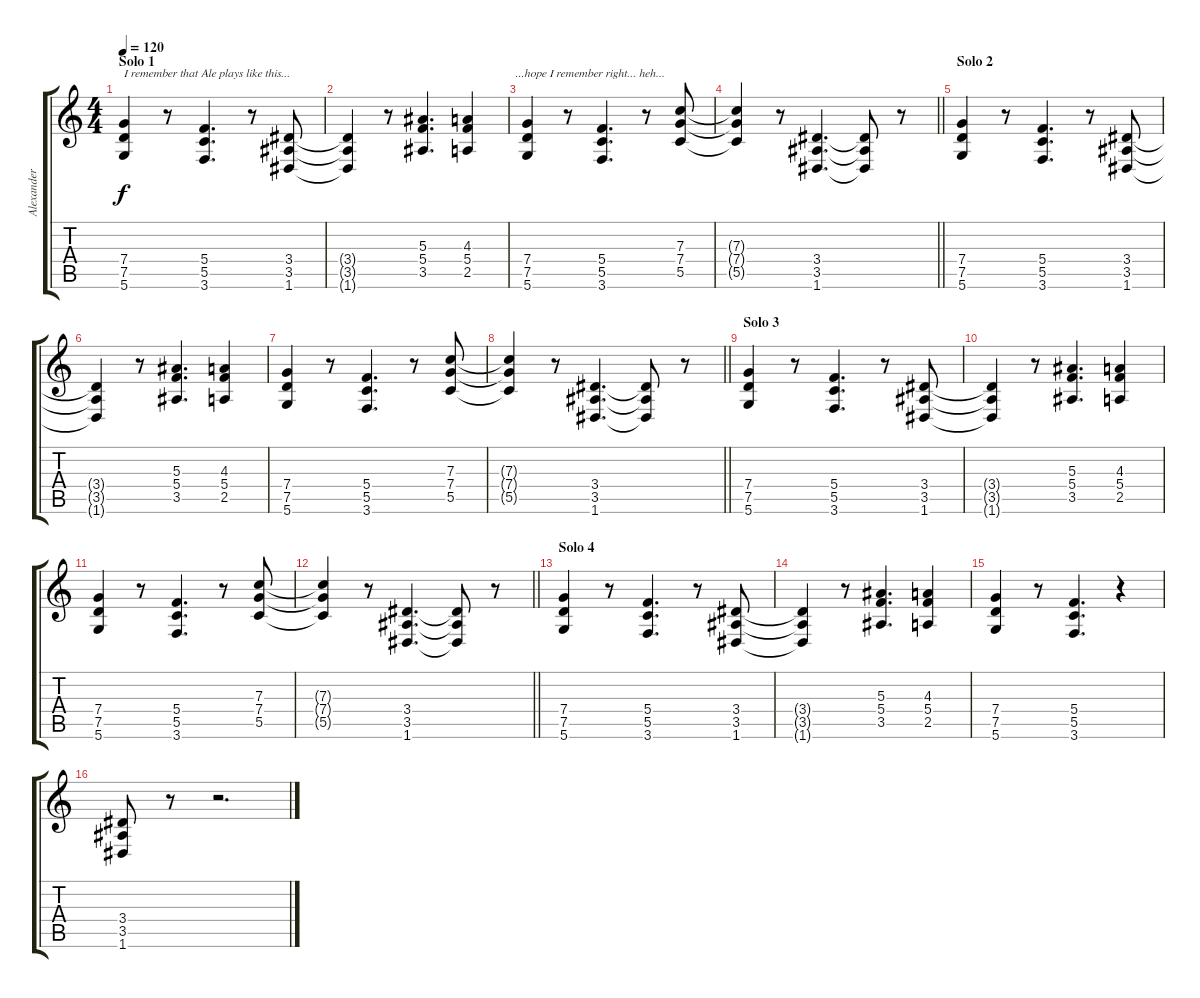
\track ("Alexander Kuoppala" "Alexander ") {instrument distortionguitar}
\staff {score tabs}
\tuning (D4 A3 F3 C3 G2 D2) {hide}
\ts (4 4)
\section ("" "Solo 1")
\tempo 120
\clef g2
\ks c
(7.4 7.5 5.6).4{txt "I remember that Ale plays like this..." dy f instrument distortionguitar} r.8 (5.4 5.5 3.6).4{d} r.8 (3.4 3.5 1.6).8 |
(3.4{t} 3.5{t} 1.6{t}).4 r.8 (5.3 5.4 3.5).4{d} (4.3 5.4 2.5).4{txt "                ...hope I remember right... heh..."} |
(7.4 7.5 5.6).4 r.8 (5.4 5.5 3.6).4{d} r.8 (7.3 7.4 5.5).8 |
\barLineRight lightlight
(7.3{t} 7.4{t} 5.5{t}).4 r.8 (3.4 3.5 1.6).4{d} (3.4{t} 3.5{t} 1.6{t}).8 r.8 |
\section ("" "Solo 2")
(7.4 7.5 5.6).4 r.8 (5.4 5.5 3.6).4{d} r.8 (3.4 3.5 1.6).8 |
(3.4{t} 3.5{t} 1.6{t}).4 r.8 (5.3 5.4 3.5).4{d} (4.3 5.4 2.5).4 |
(7.4 7.5 5.6).4 r.8 (5.4 5.5 3.6).4{d} r.8 (7.3 7.4 5.5).8 |
\barLineRight lightlight
(7.3{t} 7.4{t} 5.5{t}).4 r.8 (3.4 3.5 1.6).4{d} (3.4{t} 3.5{t} 1.6{t}).8 r.8 |
\section ("" "Solo 3")
(7.4 7.5 5.6).4 r.8 (5.4 5.5 3.6).4{d} r.8 (3.4 3.5 1.6).8 |
(3.4{t} 3.5{t} 1.6{t}).4 r.8 (5.3 5.4 3.5).4{d} (4.3 5.4 2.5).4 |
(7.4 7.5 5.6).4 r.8 (5.4 5.5 3.6).4{d} r.8 (7.3 7.4 5.5).8 |
\barLineRight lightlight
(7.3{t} 7.4{t} 5.5{t}).4 r.8 (3.4 3.5 1.6).4{d} (3.4{t} 3.5{t} 1.6{t}).8 r.8 |
\section ("" "Solo 4")
(7.4 7.5 5.6).4 r.8 (5.4 5.5 3.6).4{d} r.8 (3.4 3.5 1.6).8 |
(3.4{t} 3.5{t} 1.6{t}).4 r.8 (5.3 5.4 3.5).4{d} (4.3 5.4 2.5).4 |
(7.4 7.5 5.6).4 r.8 (5.4 5.5 3.6).4{d} r.4 |
(3.4 3.5 1.6).8 r.8 r.2{d}
